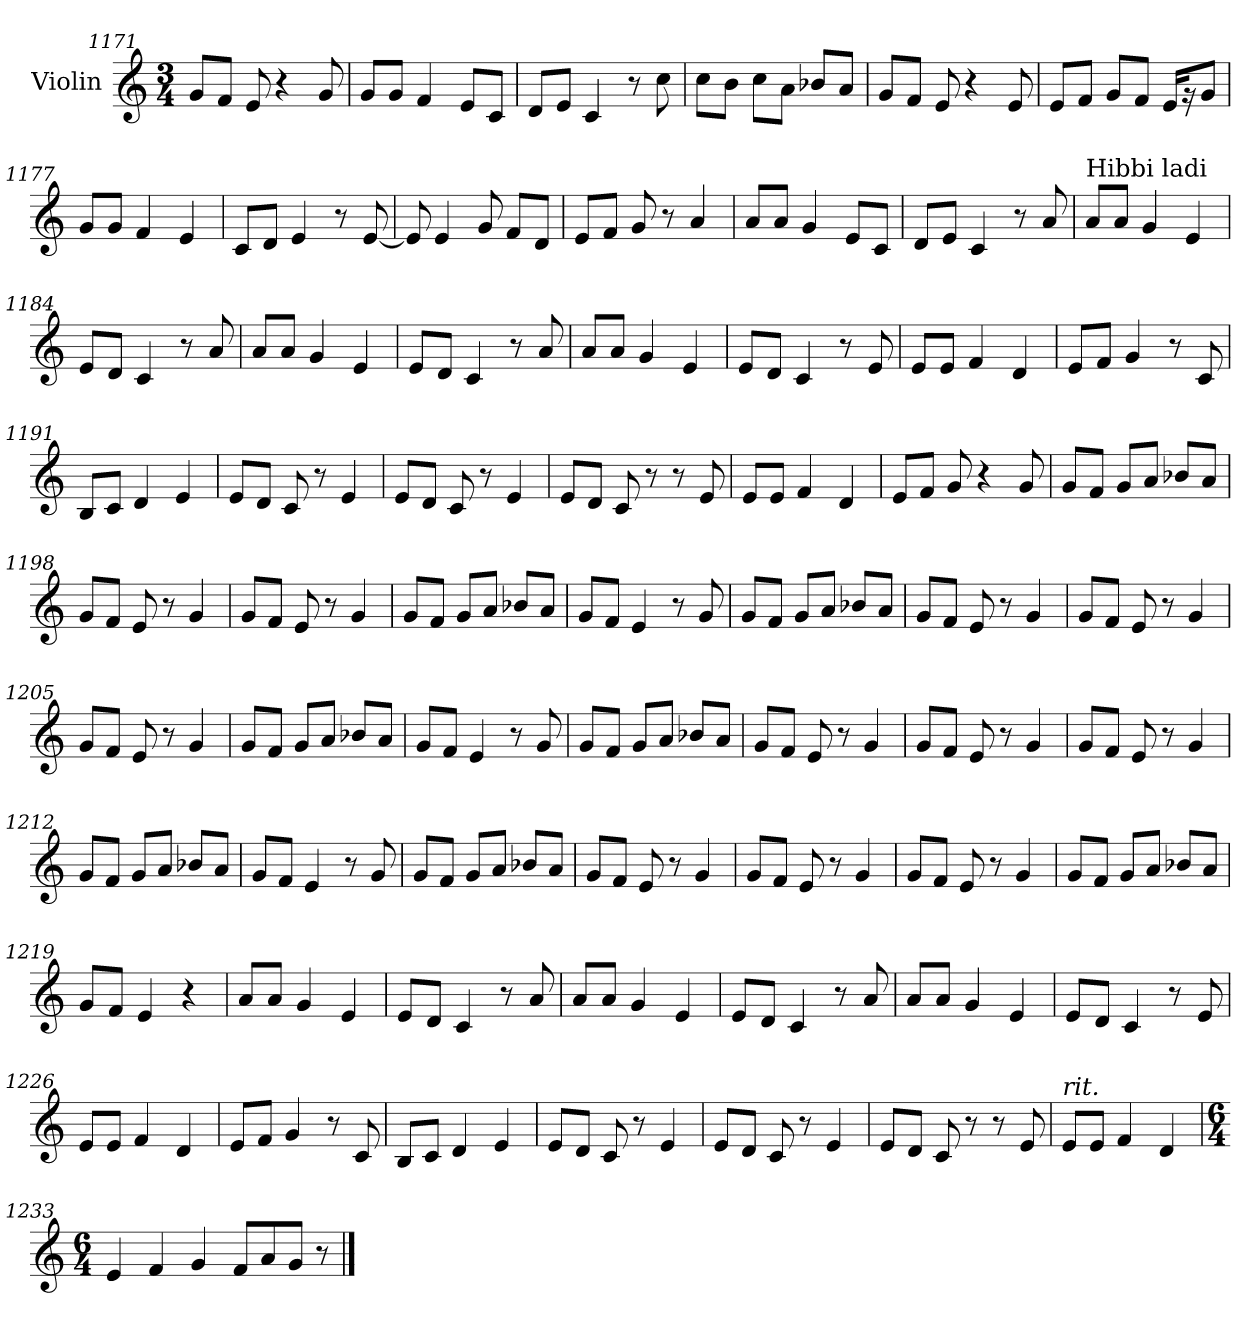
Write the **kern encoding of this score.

**kern
*part1
*staff1
*I"Violin
*clefG2
*k[]
*M3/4
=1171
8g/L
8f/J
8e/
4r
8g/
=1172
8g/L
8g/J
4f/
8e/L
8c/J
!!LO:LB:g=z
=1173
8d/L
8e/J
4c/
8r
8cc\
=1174
8cc\L
8b\J
8cc\L
8a\J
8b-X/L
8a/J
=1175
8g/L
8f/J
8e/
4r
8e/
=1176
8e/L
8f/J
8g/L
8f/J
16e/KL
16r
8g/J
=1177
8g/L
8g/J
4f/
4e/
=1178
8c/L
8d/J
4e/
8r
[8e/
!!LO:LB:g=z
=1179
8e/]
4e/
8g/
8f/L
8d/J
=1180
8e/L
8f/J
8g/
8r
4a/
=1181
8a/L
8a/J
4g/
8e/L
8c/J
=1182
8d/L
8e/J
4c/
8r
8a/
=1183
!LO:TX:a:t=Hibbi ladi
8a/L
8a/J
4g/
4e/
=1184
8e/L
8d/J
4c/
8r
8a/
!!LO:LB:g=z
=1185
8a/L
8a/J
4g/
4e/
=1186
8e/L
8d/J
4c/
8r
8a/
=1187
8a/L
8a/J
4g/
4e/
=1188
8e/L
8d/J
4c/
8r
8e/
=1189
8e/L
8e/J
4f/
4d/
=1190
8e/L
8f/J
4g/
8r
8c/
=1191
8B/L
8c/J
4d/
4e/
!!LO:LB:g=z
=1192
8e/L
8d/J
8c/
8r
4e/
=1193
8e/L
8d/J
8c/
8r
4e/
=1194
8e/L
8d/J
8c/
8r
8r
8e/
=1195
8e/L
8e/J
4f/
4d/
=1196
8e/L
8f/J
8g/
4r
8g/
=1197
8g/L
8f/J
8g/L
8a/J
8b-X/L
8a/J
!!LO:LB:g=z
=1198
8g/L
8f/J
8e/
8r
4g/
=1199
8g/L
8f/J
8e/
8r
4g/
=1200
8g/L
8f/J
8g/L
8a/J
8b-X/L
8a/J
=1201
8g/L
8f/J
4e/
8r
8g/
=1202
8g/L
8f/J
8g/L
8a/J
8b-X/L
8a/J
=1203
8g/L
8f/J
8e/
8r
4g/
!!LO:PB:g=z
=1204
8g/L
8f/J
8e/
8r
4g/
=1205
8g/L
8f/J
8e/
8r
4g/
=1206
8g/L
8f/J
8g/L
8a/J
8b-X/L
8a/J
=1207
8g/L
8f/J
4e/
8r
8g/
=1208
8g/L
8f/J
8g/L
8a/J
8b-X/L
8a/J
=1209
8g/L
8f/J
8e/
8r
4g/
!!LO:LB:g=z
=1210
8g/L
8f/J
8e/
8r
4g/
=1211
8g/L
8f/J
8e/
8r
4g/
=1212
8g/L
8f/J
8g/L
8a/J
8b-X/L
8a/J
=1213
8g/L
8f/J
4e/
8r
8g/
=1214
8g/L
8f/J
8g/L
8a/J
8b-X/L
8a/J
=1215
8g/L
8f/J
8e/
8r
4g/
!!LO:LB:g=z
=1216
8g/L
8f/J
8e/
8r
4g/
=1217
8g/L
8f/J
8e/
8r
4g/
=1218
8g/L
8f/J
8g/L
8a/J
8b-X/L
8a/J
=1219
8g/L
8f/J
4e/
4r
=1220
8a/L
8a/J
4g/
4e/
=1221
8e/L
8d/J
4c/
8r
8a/
!!LO:LB:g=z
=1222
8a/L
8a/J
4g/
4e/
=1223
8e/L
8d/J
4c/
8r
8a/
=1224
8a/L
8a/J
4g/
4e/
=1225
8e/L
8d/J
4c/
8r
8e/
=1226
8e/L
8e/J
4f/
4d/
=1227
8e/L
8f/J
4g/
8r
8c/
=1228
8B/L
8c/J
4d/
4e/
!!LO:LB:g=z
=1229
8e/L
8d/J
8c/
8r
4e/
=1230
8e/L
8d/J
8c/
8r
4e/
=1231
8e/L
8d/J
8c/
8r
8r
8e/
=1232
!LO:TX:a:i:t=rit.
8e/L
8e/J
4f/
4d/
=1233
*M6/4
*MM60
4e/
4f/
4g/
8f/L
8a/
8g/J
8r
==
*-
